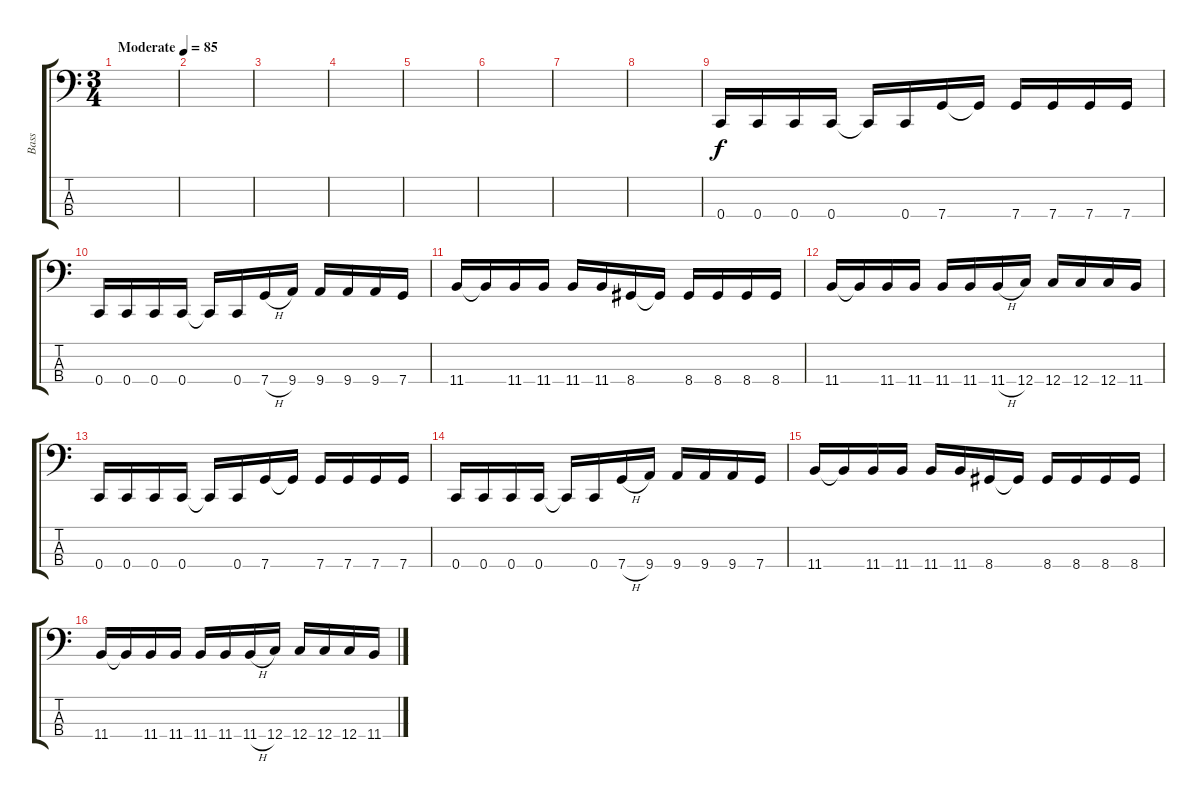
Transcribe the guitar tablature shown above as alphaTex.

\track ("Bass" "Bass") {instrument electricbassfinger}
\staff {score tabs}
\tuning (F2 C2 G1 C1) {hide}
\ts (3 4)
\tempo (85 "Moderate")
\clef f4
\ks c
|
|
|
|
|
|
|
|
0.4.16 0.4.16 0.4.16 0.4.16 0.4{t}.16 0.4.16 7.4.16 7.4{t}.16 7.4.16 7.4.16 7.4.16 7.4.16 |
0.4.16 0.4.16 0.4.16 0.4.16 0.4{t}.16 0.4.16 7.4{h}.16 9.4.16 9.4.16 9.4.16 9.4.16 7.4.16 |
11.4.16 11.4{t}.16 11.4.16 11.4.16 11.4.16 11.4.16 8.4.16 8.4{t}.16 8.4.16 8.4.16 8.4.16 8.4.16 |
11.4.16 11.4{t}.16 11.4.16 11.4.16 11.4.16 11.4.16 11.4{h}.16 12.4.16 12.4.16 12.4.16 12.4.16 11.4.16 |
0.4.16 0.4.16 0.4.16 0.4.16 0.4{t}.16 0.4.16 7.4.16 7.4{t}.16 7.4.16 7.4.16 7.4.16 7.4.16 |
0.4.16 0.4.16 0.4.16 0.4.16 0.4{t}.16 0.4.16 7.4{h}.16 9.4.16 9.4.16 9.4.16 9.4.16 7.4.16 |
11.4.16 11.4{t}.16 11.4.16 11.4.16 11.4.16 11.4.16 8.4.16 8.4{t}.16 8.4.16 8.4.16 8.4.16 8.4.16 |
11.4.16 11.4{t}.16 11.4.16 11.4.16 11.4.16 11.4.16 11.4{h}.16 12.4.16 12.4.16 12.4.16 12.4.16 11.4.16
